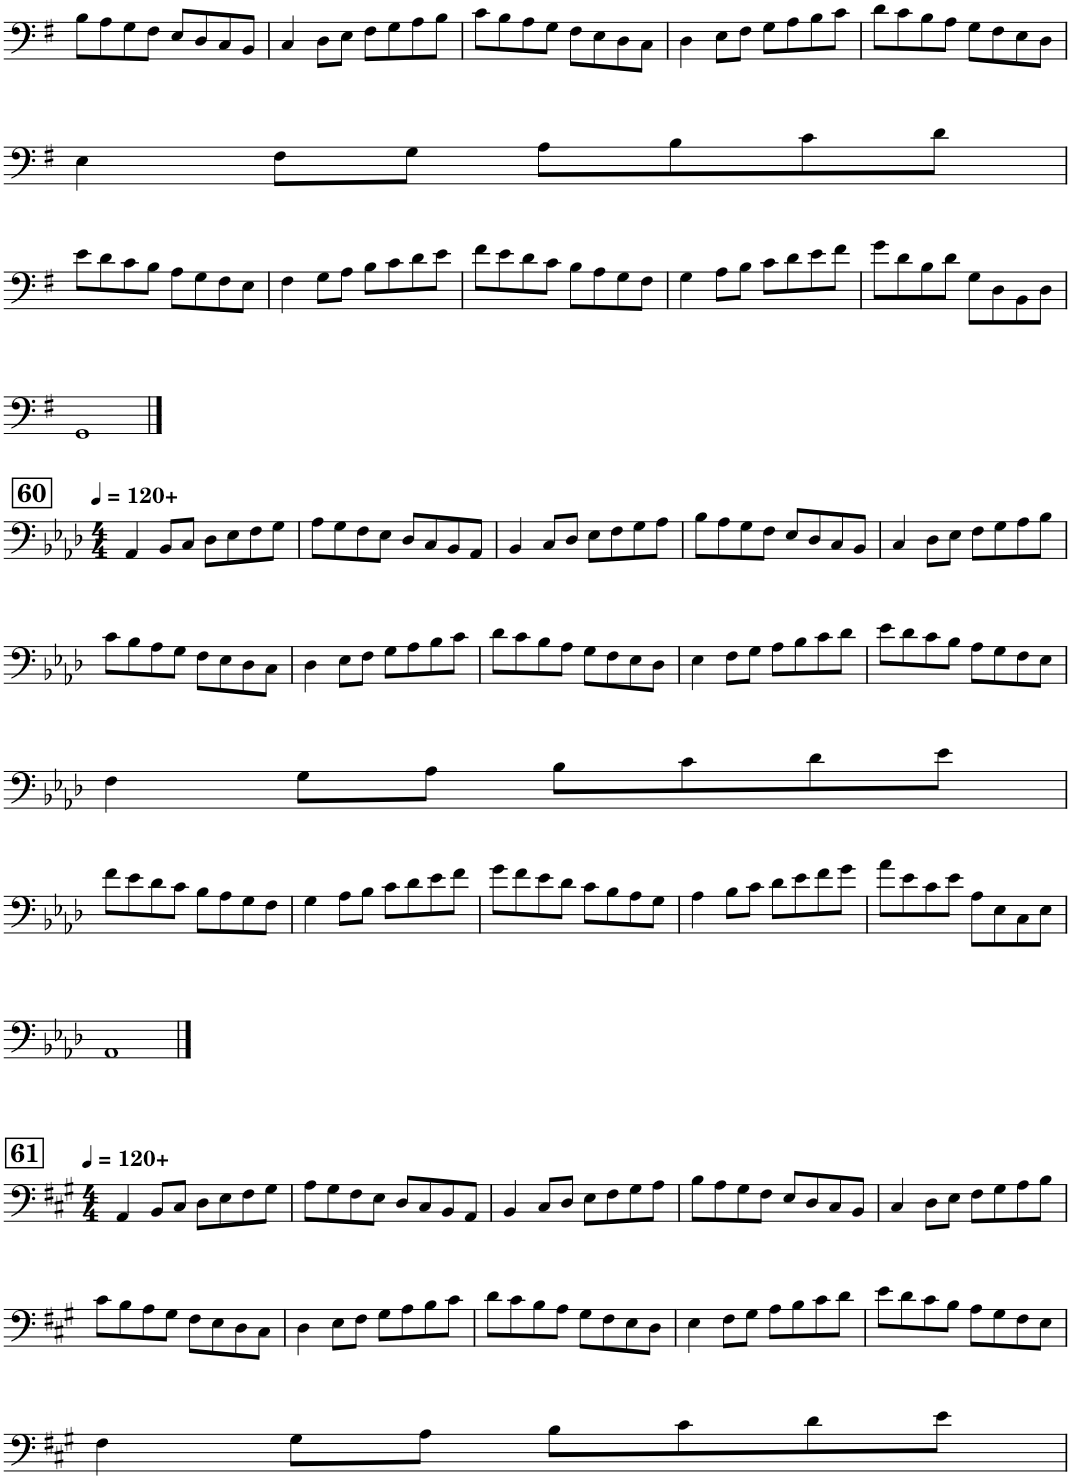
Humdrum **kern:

**kern
*part1
*staff1
*I"Trombone
*I'Tbn.
!!LO:PB:g=z
*clefF4
*k[f#]
*M4/4
=6
8B\L
8A\
8G\
8F#\J
8E/L
8D/
8C/
8BB/J
=7
4C/
8D\L
8E\J
8F#\L
8G\
8A\
8B\J
=8
8c\L
8B\
8A\
8G\J
8F#\L
8E\
8D\
8C\J
=9
4D\
8E\L
8F#\J
8G\L
8A\
8B\
8c\J
=10
8d\L
8c\
8B\
8A\J
8G\L
8F#\
8E\
8D\J
!!LO:LB:g=z
=11
4E\
8F#\L
8G\J
8A\L
8B\
8c\
8d\J
!!LO:LB:g=z
=12
8e\L
8d\
8c\
8B\J
8A\L
8G\
8F#\
8E\J
=13
4F#\
8G\L
8A\J
8B\L
8c\
8d\
8e\J
=14
8f#\L
8e\
8d\
8c\J
8B\L
8A\
8G\
8F#\J
=15
4G\
8A\L
8B\J
8c\L
8d\
8e\
8f#\J
=16
8g\L
8d\
8B\
8d\J
8G\L
8D\
8BB\
8D\J
!!LO:LB:g=z
=17
1GG
!!LO:LB:g=z
==1
!!LO:REH:place=s1:a:B:cj:fs=14:t=60
*k[b-e-a-d-]
*M4/4
*MM120
!LO:TX:a:B:t=+
4AA-/
8BB-/L
8C/J
8D-\L
8E-\
8F\
8G\J
=2
8A-\L
8G\
8F\
8E-\J
8D-/L
8C/
8BB-/
8AA-/J
=3
4BB-/
8C/L
8D-/J
8E-\L
8F\
8G\
8A-\J
=4
8B-\L
8A-\
8G\
8F\J
8E-/L
8D-/
8C/
8BB-/J
=5
4C/
8D-\L
8E-\J
8F\L
8G\
8A-\
8B-\J
!!LO:LB:g=z
=6
8c\L
8B-\
8A-\
8G\J
8F\L
8E-\
8D-\
8C\J
=7
4D-\
8E-\L
8F\J
8G\L
8A-\
8B-\
8c\J
=8
8d-\L
8c\
8B-\
8A-\J
8G\L
8F\
8E-\
8D-\J
=9
4E-\
8F\L
8G\J
8A-\L
8B-\
8c\
8d-\J
=10
8e-\L
8d-\
8c\
8B-\J
8A-\L
8G\
8F\
8E-\J
!!LO:LB:g=z
=11
4F\
8G\L
8A-\J
8B-\L
8c\
8d-\
8e-\J
!!LO:LB:g=z
=12
8f\L
8e-\
8d-\
8c\J
8B-\L
8A-\
8G\
8F\J
=13
4G\
8A-\L
8B-\J
8c\L
8d-\
8e-\
8f\J
=14
8g\L
8f\
8e-\
8d-\J
8c\L
8B-\
8A-\
8G\J
=15
4A-\
8B-\L
8c\J
8d-\L
8e-\
8f\
8g\J
=16
8a-\L
8e-\
8c\
8e-\J
8A-\L
8E-\
8C\
8E-\J
!!LO:LB:g=z
=17
1AA-
!!LO:LB:g=z
==1
!!LO:REH:place=s1:a:B:cj:fs=14:t=61
*k[f#c#g#]
*M4/4
*MM120
!LO:TX:a:B:t=+
4AA/
8BB/L
8C#/J
8D\L
8E\
8F#\
8G#\J
=2
8A\L
8G#\
8F#\
8E\J
8D/L
8C#/
8BB/
8AA/J
=3
4BB/
8C#/L
8D/J
8E\L
8F#\
8G#\
8A\J
=4
8B\L
8A\
8G#\
8F#\J
8E/L
8D/
8C#/
8BB/J
=5
4C#/
8D\L
8E\J
8F#\L
8G#\
8A\
8B\J
!!LO:LB:g=z
=6
8c#\L
8B\
8A\
8G#\J
8F#\L
8E\
8D\
8C#\J
=7
4D\
8E\L
8F#\J
8G#\L
8A\
8B\
8c#\J
=8
8d\L
8c#\
8B\
8A\J
8G#\L
8F#\
8E\
8D\J
=9
4E\
8F#\L
8G#\J
8A\L
8B\
8c#\
8d\J
=10
8e\L
8d\
8c#\
8B\J
8A\L
8G#\
8F#\
8E\J
!!LO:LB:g=z
=11
4F#\
8G#\L
8A\J
8B\L
8c#\
8d\
8e\J
=
*-
